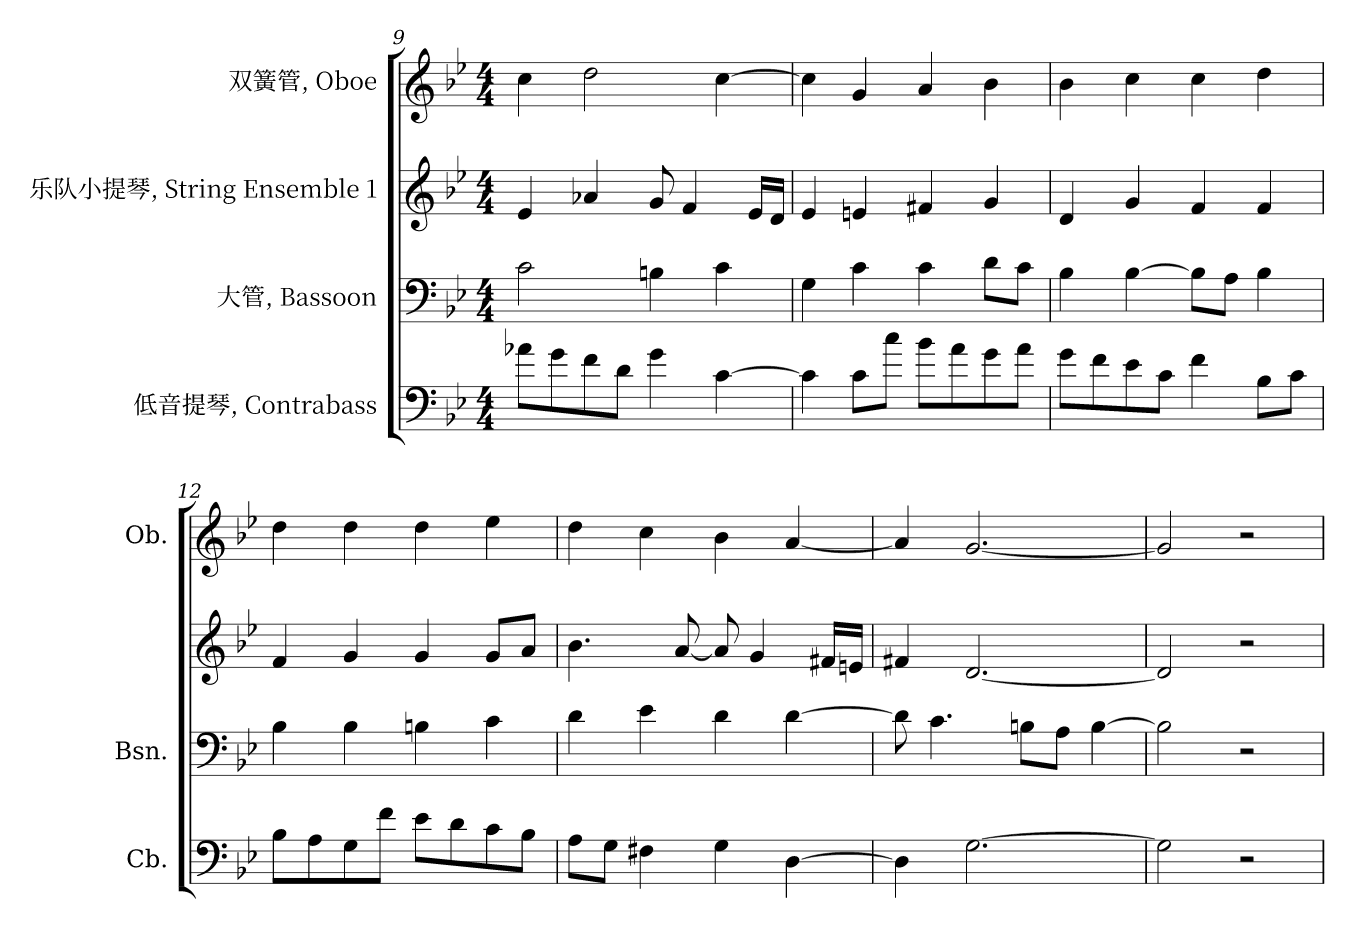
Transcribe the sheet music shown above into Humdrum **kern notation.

**kern	**kern	**kern	**kern
*part4	*part3	*part2	*part1
*staff4	*staff3	*staff2	*staff1
*I"低音提琴, Contrabass	*I"大管, Bassoon	*I"乐队小提琴, String Ensemble 1	*I"双簧管, Oboe
*I'Cb.	*I'Bsn.	*	*I'Ob.
!!LO:PB:g=z
*clefF4	*clefF4	*clefG2	*clefG2
*ITrd7c12	*	*	*
*k[b-e-]	*k[b-e-]	*k[b-e-]	*k[b-e-]
*M4/4	*M4/4	*M4/4	*M4/4
=9	=9	=9	=9
8A-X\L	2c\	4e-/	4cc\
8G\	.	.	.
8F\	.	4a-X/	2dd\
8D\J	.	.	.
4G\	4Bn\	8g/	.
.	.	4f/	.
[4C\	4c\	.	[4cc\
.	.	16e-/LL	.
.	.	16d/JJ	.
=10	=10	=10	=10
4C\]	4G\	4e-/	4cc\]
8C\L	4c\	4en/	4g/
8c\J	.	.	.
8B-\L	4c\	4f#X/	4a/
8A\	.	.	.
8G\	8d\L	4g/	4b-\
8A\J	8c\J	.	.
=11	=11	=11	=11
8G\L	4B-\	4d/	4b-\
8F\	.	.	.
8E-\	[4B-\	4g/	4cc\
8C\J	.	.	.
4F\	8B-\L]	4f/	4cc\
.	8A\J	.	.
8BB-\L	4B-\	4f/	4dd\
8C\J	.	.	.
=12	=12	=12	=12
8BB-\L	4B-\	4f/	4dd\
8AA\	.	.	.
8GG\	4B-\	4g/	4dd\
8F\J	.	.	.
8E-\L	4Bn\	4g/	4dd\
8D\	.	.	.
8C\	4c\	8g/L	4ee-\
8BB-\J	.	8a/J	.
!!LO:LB:g=z
=13	=13	=13	=13
8AA\L	4d\	4.b-\	4dd\
8GG\J	.	.	.
4FF#X\	4e-\	.	4cc\
.	.	[8a/	.
4GG\	4d\	8a/]	4b-\
.	.	4g/	.
[4DD\	[4d\	.	[4a/
.	.	16f#X/LL	.
.	.	16en/JJ	.
=14	=14	=14	=14
4DD\]	8d\]	4f#X/	4a/]
.	4.c\	.	.
[2.GG\	.	[2.d/	[2.g/
.	8Bn\L	.	.
.	8A\J	.	.
.	[4B\	.	.
=15	=15	=15	=15
2GG\]	2B\]	2d/]	2g/]
2r	2r	2r	2r
=	=	=	=
*-	*-	*-	*-
